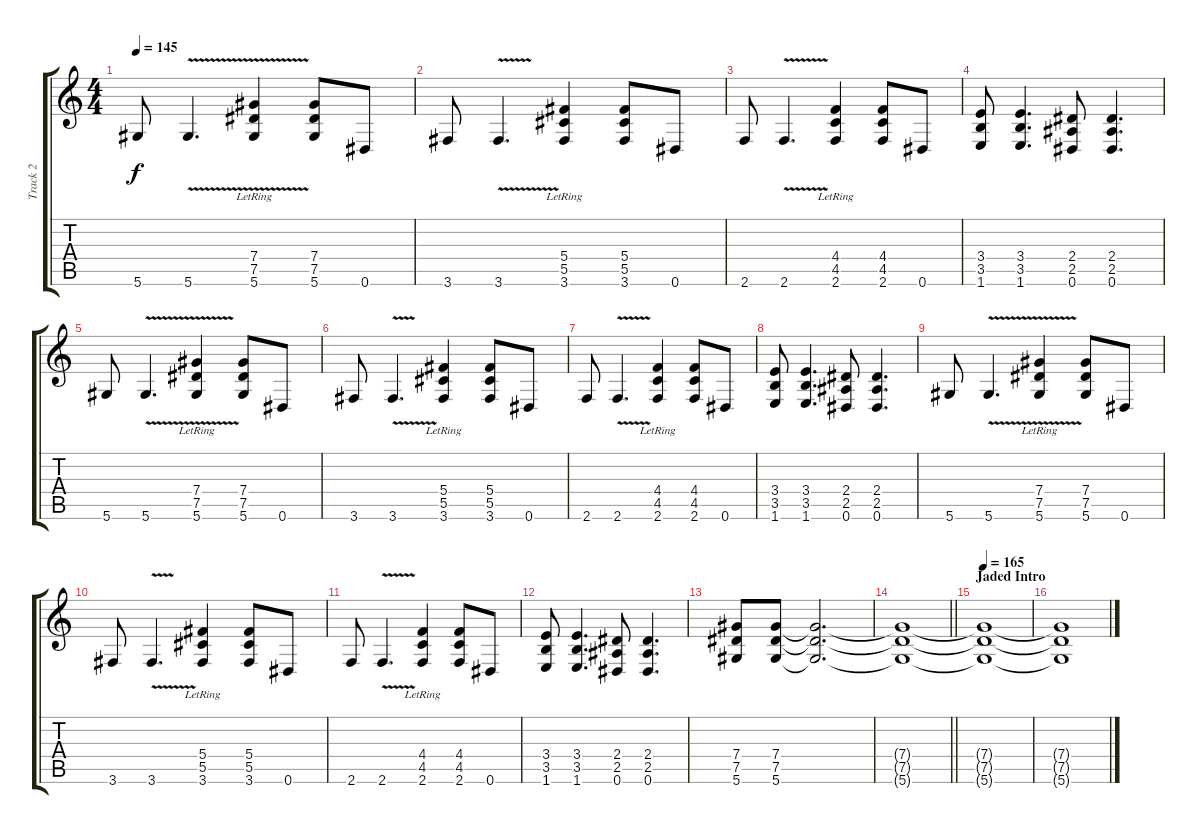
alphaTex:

\track ("Track 2" "Track 2") {instrument distortionguitar}
\staff {score tabs}
\tuning (Eb4 Bb3 Gb3 Db3 Ab2 Eb2) {hide}
\ts (4 4)
\tempo 145
\clef g2
\ks c
5.6.8{dy f} 5.6{v}.4{d} (7.4{lr} 7.5{v lr} 5.6).4 (7.4 7.5 5.6).8 0.6.8 |
3.6.8 3.6{v}.4{d} (5.4{lr} 5.5{lr} 3.6).4 (5.4 5.5 3.6).8 0.6.8 |
2.6.8 2.6{v}.4{d} (4.4{lr} 4.5{lr} 2.6).4 (4.4 4.5 2.6).8 0.6.8 |
(3.4 3.5 1.6).8 (3.4 3.5 1.6).4{d} (2.4 2.5 0.6).8 (2.4 2.5 0.6).4{d} |
5.6.8 5.6{v}.4{d} (7.4{lr} 7.5{v lr} 5.6).4 (7.4 7.5 5.6).8 0.6.8 |
3.6.8 3.6{v}.4{d} (5.4{lr} 5.5{lr} 3.6).4 (5.4 5.5 3.6).8 0.6.8 |
2.6.8 2.6{v}.4{d} (4.4{lr} 4.5{lr} 2.6).4 (4.4 4.5 2.6).8 0.6.8 |
(3.4 3.5 1.6).8 (3.4 3.5 1.6).4{d} (2.4 2.5 0.6).8 (2.4 2.5 0.6).4{d} |
5.6.8 5.6{v}.4{d} (7.4{lr} 7.5{v lr} 5.6).4 (7.4 7.5 5.6).8 0.6.8 |
3.6.8 3.6{v}.4{d} (5.4{lr} 5.5{lr} 3.6).4 (5.4 5.5 3.6).8 0.6.8 |
2.6.8 2.6{v}.4{d} (4.4{lr} 4.5{lr} 2.6).4 (4.4 4.5 2.6).8 0.6.8 |
(3.4 3.5 1.6).8 (3.4 3.5 1.6).4{d} (2.4 2.5 0.6).8 (2.4 2.5 0.6).4{d} |
(7.4 7.5 5.6).8 (7.4 7.5 5.6).8 (7.4{t} 7.5{t} 5.6{t}).2{d} |
\barLineRight lightlight
(7.4{t} 7.5{t} 5.6{t}).1 |
\section ("" "Jaded Intro")
\tempo 165
(7.4{t} 7.5{t} 5.6{t}).1 |
(7.4{t} 7.5{t} 5.6{t}).1
